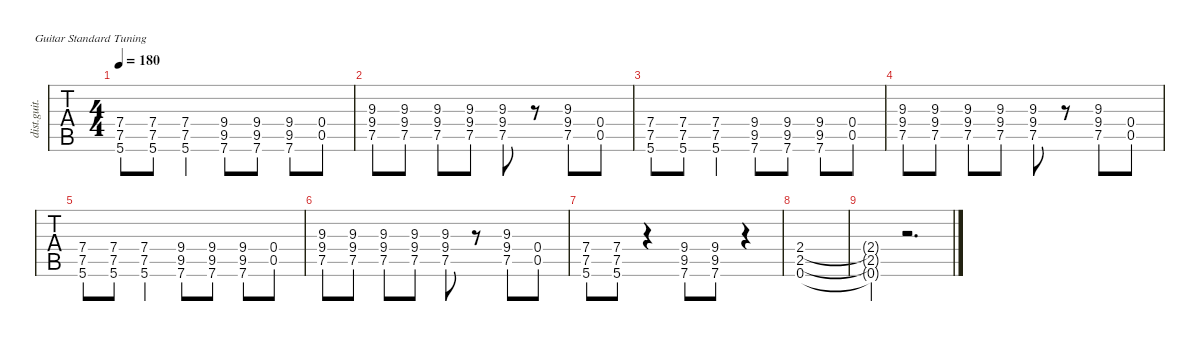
\defaultSystemsLayout 4
\hideDynamics
\bracketExtendMode nobrackets
\otherSystemsTrackNameOrientation horizontal
\track ("Gitah!" "dist.guit.") {instrument distortionguitar}
\staff {tabs}
\tuning (E4 B3 G3 D3 A2 E2)
\ts (4 4)
\tempo 180
\clef g2
\ks c
(7.4 7.5 5.6).8{dy f} (7.4 7.5 5.6).8 (7.4 7.5 5.6).4 (9.4 9.5{acc #} 7.6).8 (9.4 9.5{acc #} 7.6).8 (9.4 9.5{acc #} 7.6).8 (0.4 0.5).8 |
(9.3 9.4 7.5).8 (9.3 9.4 7.5).8 (9.3 9.4 7.5).8 (9.3 9.4 7.5).8 (9.3 9.4 7.5).8 r.8 (9.3 9.4 7.5).8 (0.4 0.5).8 |
(7.4 7.5 5.6).8 (7.4 7.5 5.6).8 (7.4 7.5 5.6).4 (9.4 9.5{acc #} 7.6).8 (9.4 9.5{acc #} 7.6).8 (9.4 9.5{acc #} 7.6).8 (0.4 0.5).8 |
(9.3 9.4 7.5).8 (9.3 9.4 7.5).8 (9.3 9.4 7.5).8 (9.3 9.4 7.5).8 (9.3 9.4 7.5).8 r.8 (9.3 9.4 7.5).8 (0.4 0.5).8 |
(7.4 7.5 5.6).8 (7.4 7.5 5.6).8 (7.4 7.5 5.6).4 (9.4 9.5{acc #} 7.6).8 (9.4 9.5{acc #} 7.6).8 (9.4 9.5{acc #} 7.6).8 (0.4 0.5).8 |
(9.3 9.4 7.5).8 (9.3 9.4 7.5).8 (9.3 9.4 7.5).8 (9.3 9.4 7.5).8 (9.3 9.4 7.5).8 r.8 (9.3 9.4 7.5).8 (0.4 0.5).8 |
(7.4 7.5 5.6).8 (7.4 7.5 5.6).8 r.4 (9.4 9.5{acc #} 7.6).8 (9.4 9.5{acc #} 7.6).8 r.4 |
(2.4 2.5 0.6).1 |
(2.4{t} 2.5{t} 0.6{t}).4 r.2{d}
